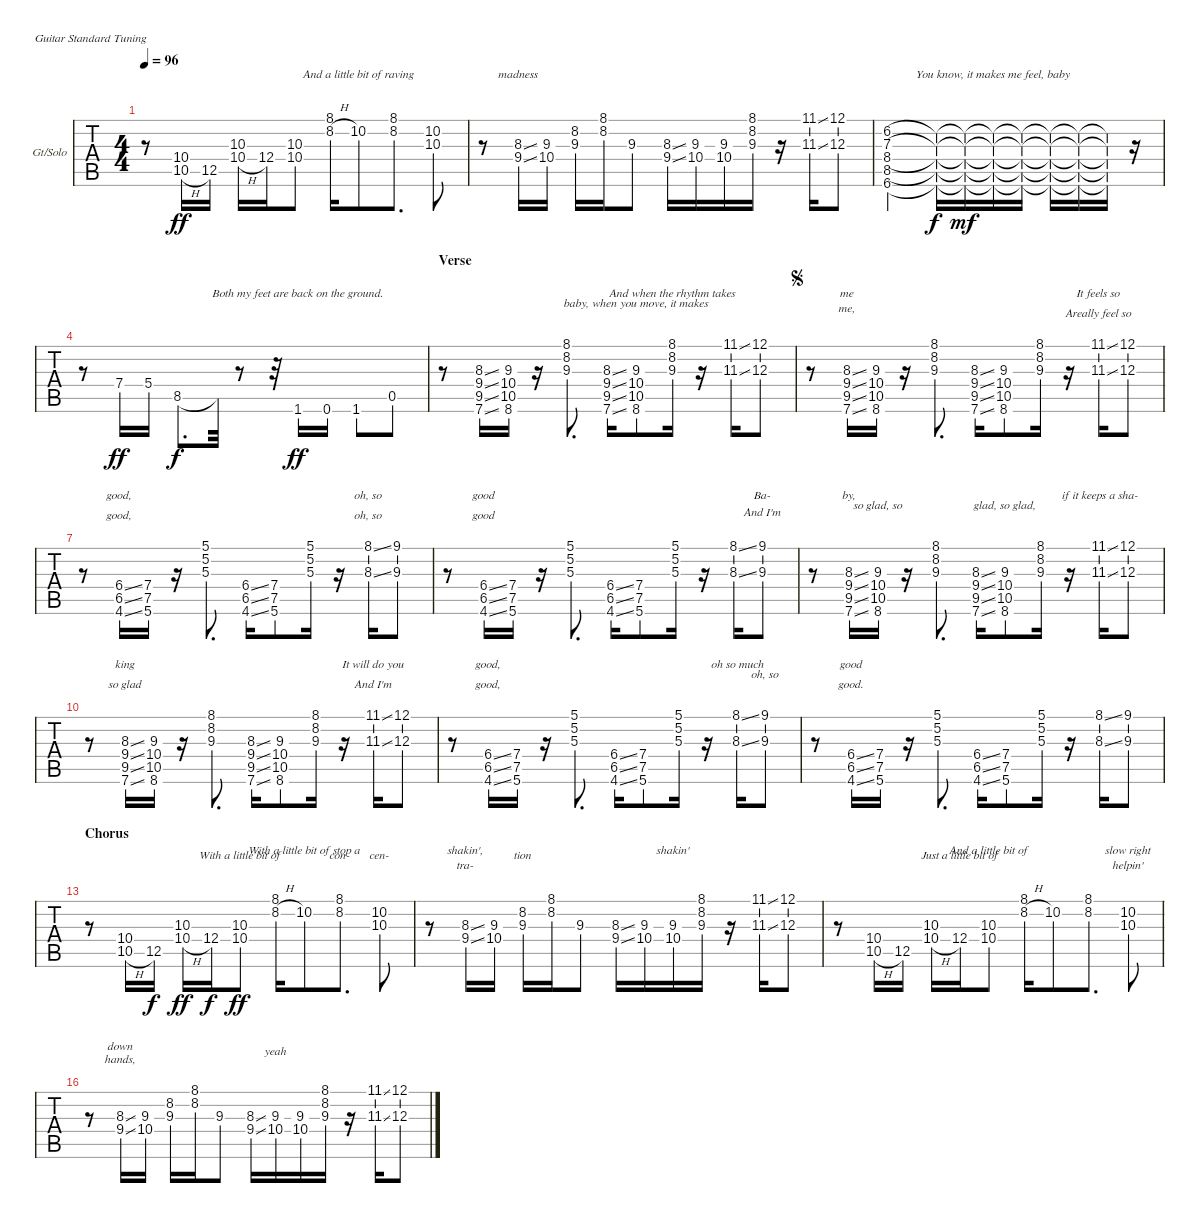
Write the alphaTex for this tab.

\bracketExtendMode nobrackets
\firstSystemTrackNameOrientation horizontal
\otherSystemsTrackNameOrientation horizontal
\defaultBarNumberDisplay FirstOfSystem
\track ("Guitar w/ Solo" "Gt/Solo") {instrument overdrivenguitar}
\staff {tabs}
\tuning (E4 B3 G3 D3 A2 E2)
\ts (4 4)
\tempo 96
\clef g2
\ks c
r.8{dy ff} (10.4 10.5{h}).16{lyrics (0 "") lyrics (1 "") lyrics (2 "") lyrics (3 "") lyrics (4 "")} 12.5.16{lyrics (0 "") lyrics (1 "") lyrics (2 "") lyrics (3 "") lyrics (4 "")} (10.3 10.4{h}).16{lyrics (0 "") lyrics (1 "") lyrics (2 "") lyrics (3 "") lyrics (4 "")} 12.4.16{lyrics (0 "") lyrics (1 "") lyrics (2 "") lyrics (3 "") lyrics (4 "")} (10.3 10.4).8{lyrics (0 "") lyrics (1 "") lyrics (2 "") lyrics (3 "") lyrics (4 "")} (8.1 8.2{h}).16{lyrics (0 "") lyrics (1 "") lyrics (2 "") lyrics (3 "") lyrics (4 "")} 10.2.8{lyrics (0 "And a little bit of raving ") lyrics (1 "") lyrics (2 "") lyrics (3 "") lyrics (4 "")} (8.1 8.2).8{d lyrics (0 "") lyrics (1 "") lyrics (2 "") lyrics (3 "") lyrics (4 "")} (10.2 10.3).8{lyrics (0 "") lyrics (1 "") lyrics (2 "") lyrics (3 "") lyrics (4 "")} |
r.8 (8.3{ss} 9.4{ss}).16{lyrics (0 "madness") lyrics (1 "") lyrics (2 "") lyrics (3 "") lyrics (4 "")} (9.3 10.4).16{lyrics (0 "") lyrics (1 "") lyrics (2 "") lyrics (3 "") lyrics (4 "")} (8.2 9.3).16{lyrics (0 "") lyrics (1 "") lyrics (2 "") lyrics (3 "") lyrics (4 "")} (8.1 8.2).16{lyrics (0 "") lyrics (1 "") lyrics (2 "") lyrics (3 "") lyrics (4 "")} 9.3.8{lyrics (0 "") lyrics (1 "") lyrics (2 "") lyrics (3 "") lyrics (4 "")} (8.3{ss} 9.4{ss}).16{lyrics (0 "") lyrics (1 "") lyrics (2 "") lyrics (3 "") lyrics (4 "")} (9.3 10.4).16{lyrics (0 "") lyrics (1 "") lyrics (2 "") lyrics (3 "") lyrics (4 "")} (9.3 10.4).16{lyrics (0 "") lyrics (1 "") lyrics (2 "") lyrics (3 "") lyrics (4 "")} (8.1 8.2 9.3).16{lyrics (0 "") lyrics (1 "") lyrics (2 "") lyrics (3 "") lyrics (4 "")} r.16 (11.1{ss} 11.3{ss}).16{lyrics (0 "") lyrics (1 "") lyrics (2 "") lyrics (3 "") lyrics (4 "")} (12.1 12.3).8{lyrics (0 "") lyrics (1 "") lyrics (2 "") lyrics (3 "") lyrics (4 "")} |
(6.2 7.3 8.4 8.5 6.6).2{lyrics (0 "") lyrics (1 "") lyrics (2 "") lyrics (3 "") lyrics (4 "")} (6.2{t} 7.3{t} 8.4{t} 8.5{t} 6.6{t}).16{lyrics (0 "") lyrics (1 "") lyrics (2 "") lyrics (3 "") lyrics (4 "") dy f} (6.2{t} 7.3{t} 8.4{t} 8.5{t} 6.6{t}).16{lyrics (0 "") lyrics (1 "") lyrics (2 "") lyrics (3 "") lyrics (4 "") dy mf} (6.2{t} 7.3{t} 8.4{t} 8.5{t} 6.6{t}).16{lyrics (0 "You know, it makes me feel, baby") lyrics (1 "") lyrics (2 "") lyrics (3 "") lyrics (4 "")} (6.2{t} 7.3{t} 8.4{t} 8.5{t} 6.6{t}).16{lyrics (0 "") lyrics (1 "") lyrics (2 "") lyrics (3 "") lyrics (4 "")} (6.2{t} 7.3{t} 8.4{t} 8.5{t} 6.6{t}).16{lyrics (0 "") lyrics (1 "") lyrics (2 "") lyrics (3 "") lyrics (4 "")} (6.2{t} 7.3{t} 8.4{t} 8.5{t} 6.6{t}).16{lyrics (0 "") lyrics (1 "") lyrics (2 "") lyrics (3 "") lyrics (4 "")} (6.2{t} 7.3{t} 8.4{t} 8.5{t} 6.6{t}).16{lyrics (0 "") lyrics (1 "") lyrics (2 "") lyrics (3 "") lyrics (4 "")} r.16 |
r.8 7.4.16{lyrics (0 "") lyrics (1 "") lyrics (2 "") lyrics (3 "") lyrics (4 "") dy ff} 5.4.16{lyrics (0 "") lyrics (1 "") lyrics (2 "") lyrics (3 "") lyrics (4 "")} 8.5.8{d lyrics (0 "") lyrics (1 "") lyrics (2 "") lyrics (3 "") lyrics (4 "") dy f} 8.5{t}.32{lyrics (0 "") lyrics (1 "") lyrics (2 "") lyrics (3 "") lyrics (4 "")} r.8 r.32 1.6.16{lyrics (0 "Both my feet are back on the ground.") lyrics (1 "") lyrics (2 "") lyrics (3 "") lyrics (4 "") dy ff} 0.6.16{lyrics (0 "") lyrics (1 "") lyrics (2 "") lyrics (3 "") lyrics (4 "")} 1.6.8{lyrics (0 "") lyrics (1 "") lyrics (2 "") lyrics (3 "") lyrics (4 "")} 0.5.8{lyrics (0 "") lyrics (1 "") lyrics (2 "") lyrics (3 "") lyrics (4 "")} |
\section ("" "Verse")
r.8 (8.3{ss} 9.4{ss} 9.5{ss} 7.6{ss}).16{lyrics (0 "") lyrics (1 "") lyrics (2 "") lyrics (3 "") lyrics (4 "")} (9.3 10.4 10.5 8.6).16{lyrics (0 "") lyrics (1 "") lyrics (2 "") lyrics (3 "") lyrics (4 "")} r.16 (8.1 8.2 9.3).8{d lyrics (0 "") lyrics (1 "") lyrics (2 "") lyrics (3 "") lyrics (4 "")} (8.3{ss} 9.4{ss} 9.5{ss} 7.6{ss}).16{lyrics (0 "") lyrics (1 "") lyrics (2 "") lyrics (3 "") lyrics (4 "")} (9.3 10.4 10.5 8.6).8{lyrics (0 "") lyrics (1 "") lyrics (2 "baby, when you move, it makes ") lyrics (3 "") lyrics (4 "")} (8.1 8.2 9.3).16{lyrics (0 "And when the rhythm takes ") lyrics (1 "") lyrics (2 "") lyrics (3 "") lyrics (4 "")} r.16 (11.1{ss} 11.3{ss}).16{lyrics (0 "") lyrics (1 "") lyrics (2 "") lyrics (3 "") lyrics (4 "")} (12.1 12.3).8{lyrics (0 "") lyrics (1 "") lyrics (2 "") lyrics (3 "") lyrics (4 "")} |
\jump segno
r.8 (8.3{ss} 9.4{ss} 9.5{ss} 7.6{ss}).16{lyrics (0 "me") lyrics (1 "") lyrics (2 "me,") lyrics (3 "") lyrics (4 "")} (9.3 10.4 10.5 8.6).16{lyrics (0 "") lyrics (1 "") lyrics (2 "") lyrics (3 "") lyrics (4 "")} r.16 (8.1 8.2 9.3).8{d lyrics (0 "") lyrics (1 "") lyrics (2 "") lyrics (3 "") lyrics (4 "")} (8.3{ss} 9.4{ss} 9.5{ss} 7.6{ss}).16{lyrics (0 "") lyrics (1 "") lyrics (2 "") lyrics (3 "") lyrics (4 "")} (9.3 10.4 10.5 8.6).8{lyrics (0 "") lyrics (1 "") lyrics (2 "") lyrics (3 "") lyrics (4 "")} (8.1 8.2 9.3).16{lyrics (0 "") lyrics (1 "") lyrics (2 "") lyrics (3 "") lyrics (4 "")} r.16 (11.1{ss} 11.3{ss}).16{lyrics (0 "It feels so ") lyrics (1 "") lyrics (2 "Areally feel so ") lyrics (3 "") lyrics (4 "")} (12.1 12.3).8{lyrics (0 "") lyrics (1 "") lyrics (2 "") lyrics (3 "") lyrics (4 "")} |
r.8 (6.4{ss} 6.5{ss} 4.6{ss}).16{lyrics (0 "good, ") lyrics (1 "") lyrics (2 "good, ") lyrics (3 "") lyrics (4 "")} (7.4 7.5 5.6).16{lyrics (0 "") lyrics (1 "") lyrics (2 "") lyrics (3 "") lyrics (4 "")} r.16 (5.1 5.2 5.3).8{d lyrics (0 "") lyrics (1 "") lyrics (2 "") lyrics (3 "") lyrics (4 "")} (6.4{ss} 6.5{ss} 4.6{ss}).16{lyrics (0 "") lyrics (1 "") lyrics (2 "") lyrics (3 "") lyrics (4 "")} (7.4 7.5 5.6).8{lyrics (0 "") lyrics (1 "") lyrics (2 "") lyrics (3 "") lyrics (4 "")} (5.1 5.2 5.3).16{lyrics (0 "") lyrics (1 "") lyrics (2 "") lyrics (3 "") lyrics (4 "")} r.16 (8.1{ss} 8.3{ss}).16{lyrics (0 "oh, so ") lyrics (1 "") lyrics (2 "oh, so ") lyrics (3 "") lyrics (4 "")} (9.1 9.3).8{lyrics (0 "") lyrics (1 "") lyrics (2 "") lyrics (3 "") lyrics (4 "")} |
r.8 (6.4{ss} 6.5{ss} 4.6{ss}).16{lyrics (0 "good") lyrics (1 "") lyrics (2 "good") lyrics (3 "") lyrics (4 "")} (7.4 7.5 5.6).16{lyrics (0 "") lyrics (1 "") lyrics (2 "") lyrics (3 "") lyrics (4 "")} r.16 (5.1 5.2 5.3).8{d lyrics (0 "") lyrics (1 "") lyrics (2 "") lyrics (3 "") lyrics (4 "")} (6.4{ss} 6.5{ss} 4.6{ss}).16{lyrics (0 "") lyrics (1 "") lyrics (2 "") lyrics (3 "") lyrics (4 "")} (7.4 7.5 5.6).8{lyrics (0 "") lyrics (1 "") lyrics (2 "") lyrics (3 "") lyrics (4 "")} (5.1 5.2 5.3).16{lyrics (0 "") lyrics (1 "") lyrics (2 "") lyrics (3 "") lyrics (4 "")} r.16 (8.1{ss} 8.3{ss}).16{lyrics (0 "") lyrics (1 "") lyrics (2 "") lyrics (3 "") lyrics (4 "")} (9.1 9.3).8{lyrics (0 "Ba-") lyrics (1 "") lyrics (2 "And I'm") lyrics (3 "") lyrics (4 "")} |
r.8 (8.3{ss} 9.4{ss} 9.5{ss} 7.6{ss}).16{lyrics (0 "by,") lyrics (1 "") lyrics (2 "") lyrics (3 "") lyrics (4 "")} (9.3 10.4 10.5 8.6).16{lyrics (0 "") lyrics (1 "") lyrics (2 "so glad, so ") lyrics (3 "") lyrics (4 "")} r.16 (8.1 8.2 9.3).8{d lyrics (0 "") lyrics (1 "") lyrics (2 "") lyrics (3 "") lyrics (4 "")} (8.3{ss} 9.4{ss} 9.5{ss} 7.6{ss}).16{lyrics (0 "") lyrics (1 "") lyrics (2 "") lyrics (3 "") lyrics (4 "")} (9.3 10.4 10.5 8.6).8{lyrics (0 "") lyrics (1 "") lyrics (2 "glad, so glad, ") lyrics (3 "") lyrics (4 "")} (8.1 8.2 9.3).16{lyrics (0 "") lyrics (1 "") lyrics (2 "") lyrics (3 "") lyrics (4 "")} r.16 (11.1{ss} 11.3{ss}).16{lyrics (0 " if it keeps a sha-") lyrics (1 "") lyrics (2 "") lyrics (3 "") lyrics (4 "")} (12.1 12.3).8{lyrics (0 "") lyrics (1 "") lyrics (2 "") lyrics (3 "") lyrics (4 "")} |
r.8 (8.3{ss} 9.4{ss} 9.5{ss} 7.6{ss}).16{lyrics (0 "king") lyrics (1 "") lyrics (2 "so glad") lyrics (3 "") lyrics (4 "")} (9.3 10.4 10.5 8.6).16{lyrics (0 "") lyrics (1 "") lyrics (2 "") lyrics (3 "") lyrics (4 "")} r.16 (8.1 8.2 9.3).8{d lyrics (0 "") lyrics (1 "") lyrics (2 "") lyrics (3 "") lyrics (4 "")} (8.3{ss} 9.4{ss} 9.5{ss} 7.6{ss}).16{lyrics (0 "") lyrics (1 "") lyrics (2 "") lyrics (3 "") lyrics (4 "")} (9.3 10.4 10.5 8.6).8{lyrics (0 "") lyrics (1 "") lyrics (2 "") lyrics (3 "") lyrics (4 "")} (8.1 8.2 9.3).16{lyrics (0 "") lyrics (1 "") lyrics (2 "") lyrics (3 "") lyrics (4 "")} r.16 (11.1{ss} 11.3{ss}).16{lyrics (0 "It will do you ") lyrics (1 "") lyrics (2 "And I'm ") lyrics (3 "") lyrics (4 "")} (12.1 12.3).8{lyrics (0 "") lyrics (1 "") lyrics (2 "") lyrics (3 "") lyrics (4 "")} |
r.8 (6.4{ss} 6.5{ss} 4.6{ss}).16{lyrics (0 "good,") lyrics (1 "") lyrics (2 "good, ") lyrics (3 "") lyrics (4 "")} (7.4 7.5 5.6).16{lyrics (0 "") lyrics (1 "") lyrics (2 "") lyrics (3 "") lyrics (4 "")} r.16 (5.1 5.2 5.3).8{d lyrics (0 "") lyrics (1 "") lyrics (2 "") lyrics (3 "") lyrics (4 "")} (6.4{ss} 6.5{ss} 4.6{ss}).16{lyrics (0 "") lyrics (1 "") lyrics (2 "") lyrics (3 "") lyrics (4 "")} (7.4 7.5 5.6).8{lyrics (0 "") lyrics (1 "") lyrics (2 "") lyrics (3 "") lyrics (4 "")} (5.1 5.2 5.3).16{lyrics (0 "") lyrics (1 "") lyrics (2 "") lyrics (3 "") lyrics (4 "")} r.16 (8.1{ss} 8.3{ss}).16{lyrics (0 " oh so much ") lyrics (1 "") lyrics (2 "") lyrics (3 "") lyrics (4 "")} (9.1 9.3).8{lyrics (0 "") lyrics (1 "") lyrics (2 "oh, so ") lyrics (3 "") lyrics (4 "")} |
r.8 (6.4{ss} 6.5{ss} 4.6{ss}).16{lyrics (0 "good") lyrics (1 "") lyrics (2 "good.") lyrics (3 "") lyrics (4 "")} (7.4 7.5 5.6).16{lyrics (0 "") lyrics (1 "") lyrics (2 "") lyrics (3 "") lyrics (4 "")} r.16 (5.1 5.2 5.3).8{d lyrics (0 "") lyrics (1 "") lyrics (2 "") lyrics (3 "") lyrics (4 "")} (6.4{ss} 6.5{ss} 4.6{ss}).16{lyrics (0 "") lyrics (1 "") lyrics (2 "") lyrics (3 "") lyrics (4 "")} (7.4 7.5 5.6).8{lyrics (0 "") lyrics (1 "") lyrics (2 "") lyrics (3 "") lyrics (4 "")} (5.1 5.2 5.3).16{lyrics (0 "") lyrics (1 "") lyrics (2 "") lyrics (3 "") lyrics (4 "")} r.16 (8.1{ss} 8.3{ss}).16{lyrics (0 "") lyrics (1 "") lyrics (2 "") lyrics (3 "") lyrics (4 "")} (9.1 9.3).8{lyrics (0 "") lyrics (1 "") lyrics (2 "") lyrics (3 "") lyrics (4 "")} |
\section ("" "Chorus")
r.8 (10.4 10.5{h}).16{lyrics (0 "") lyrics (1 "") lyrics (2 "") lyrics (3 "") lyrics (4 "")} 12.5.16{lyrics (0 "") lyrics (1 "") lyrics (2 "") lyrics (3 "") lyrics (4 "") dy f} (10.3 10.4{h}).16{lyrics (0 "") lyrics (1 "") lyrics (2 "") lyrics (3 "") lyrics (4 "") dy ff} 12.4.16{lyrics (0 "") lyrics (1 "") lyrics (2 "") lyrics (3 "") lyrics (4 "") dy f} (10.3 10.4).8{lyrics (0 "") lyrics (1 "") lyrics (2 "With a little bit of ") lyrics (3 "") lyrics (4 "") dy ff} (8.1 8.2{h}).16{lyrics (0 "") lyrics (1 "") lyrics (2 "") lyrics (3 "") lyrics (4 "")} 10.2.8{lyrics (0 "") lyrics (1 "With a little bit of stop a ") lyrics (2 "") lyrics (3 "") lyrics (4 "")} (8.1 8.2).8{d lyrics (0 "") lyrics (1 "") lyrics (2 "con-") lyrics (3 "") lyrics (4 "")} (10.2 10.3).8{lyrics (0 "") lyrics (1 "") lyrics (2 "cen-") lyrics (3 "") lyrics (4 "")} |
r.8 (8.3{ss} 9.4{ss}).16{lyrics (0 "") lyrics (1 "shakin',") lyrics (2 "tra-") lyrics (3 "") lyrics (4 "")} (9.3 10.4).16{lyrics (0 "") lyrics (1 "") lyrics (2 "") lyrics (3 "") lyrics (4 "")} (8.2 9.3).16{lyrics (0 "") lyrics (1 "") lyrics (2 "tion") lyrics (3 "") lyrics (4 "")} (8.1 8.2).16{lyrics (0 "") lyrics (1 "") lyrics (2 "") lyrics (3 "") lyrics (4 "")} 9.3.8{lyrics (0 "") lyrics (1 "") lyrics (2 "") lyrics (3 "") lyrics (4 "")} (8.3{ss} 9.4{ss}).16{lyrics (0 "") lyrics (1 "") lyrics (2 "") lyrics (3 "") lyrics (4 "")} (9.3 10.4).16{lyrics (0 "") lyrics (1 "") lyrics (2 "") lyrics (3 "") lyrics (4 "")} (9.3 10.4).16{lyrics (0 "") lyrics (1 "shakin'") lyrics (2 "") lyrics (3 "") lyrics (4 "")} (8.1 8.2 9.3).16{lyrics (0 "") lyrics (1 "") lyrics (2 "") lyrics (3 "") lyrics (4 "")} r.16 (11.1{ss} 11.3{ss}).16{lyrics (0 "") lyrics (1 "") lyrics (2 "") lyrics (3 "") lyrics (4 "")} (12.1 12.3).8{lyrics (0 "") lyrics (1 "") lyrics (2 "") lyrics (3 "") lyrics (4 "")} |
r.8 (10.4 10.5{h}).16{lyrics (0 "") lyrics (1 "") lyrics (2 "") lyrics (3 "") lyrics (4 "")} 12.5.16{lyrics (0 "") lyrics (1 "") lyrics (2 "") lyrics (3 "") lyrics (4 "")} (10.3 10.4{h}).16{lyrics (0 "") lyrics (1 "") lyrics (2 "") lyrics (3 "") lyrics (4 "")} 12.4.16{lyrics (0 "") lyrics (1 "") lyrics (2 "Just a little bit of ") lyrics (3 "") lyrics (4 "")} (10.3 10.4).8{lyrics (0 "") lyrics (1 "And a little bit of ") lyrics (2 "") lyrics (3 "") lyrics (4 "")} (8.1 8.2{h}).16{lyrics (0 "") lyrics (1 "") lyrics (2 "") lyrics (3 "") lyrics (4 "")} 10.2.8{lyrics (0 "") lyrics (1 "") lyrics (2 "") lyrics (3 "") lyrics (4 "")} (8.1 8.2).8{d lyrics (0 "") lyrics (1 "") lyrics (2 "") lyrics (3 "") lyrics (4 "")} (10.2 10.3).8{lyrics (0 "") lyrics (1 "slow right ") lyrics (2 "helpin' ") lyrics (3 "") lyrics (4 "")} |
r.8 (8.3{ss} 9.4{ss}).16{lyrics (0 "") lyrics (1 "down") lyrics (2 "hands, ") lyrics (3 "") lyrics (4 "")} (9.3 10.4).16{lyrics (0 "") lyrics (1 "") lyrics (2 "") lyrics (3 "") lyrics (4 "")} (8.2 9.3).16{lyrics (0 "") lyrics (1 "") lyrics (2 "") lyrics (3 "") lyrics (4 "")} (8.1 8.2).16{lyrics (0 "") lyrics (1 "") lyrics (2 "") lyrics (3 "") lyrics (4 "")} 9.3.8{lyrics (0 "") lyrics (1 "") lyrics (2 "") lyrics (3 "") lyrics (4 "")} (8.3{ss} 9.4{ss}).16{lyrics (0 "") lyrics (1 "") lyrics (2 "") lyrics (3 "") lyrics (4 "")} (9.3 10.4).16{lyrics (0 "") lyrics (1 "") lyrics (2 "yeah") lyrics (3 "") lyrics (4 "")} (9.3 10.4).16{lyrics (0 "") lyrics (1 "") lyrics (2 "") lyrics (3 "") lyrics (4 "")} (8.1 8.2 9.3).16{lyrics (0 "") lyrics (1 "") lyrics (2 "") lyrics (3 "") lyrics (4 "")} r.16 (11.1{ss} 11.3{ss}).16{lyrics (0 "") lyrics (1 "") lyrics (2 "") lyrics (3 "") lyrics (4 "")} (12.1 12.3).8{lyrics (0 "") lyrics (1 "") lyrics (2 "") lyrics (3 "") lyrics (4 "")}
